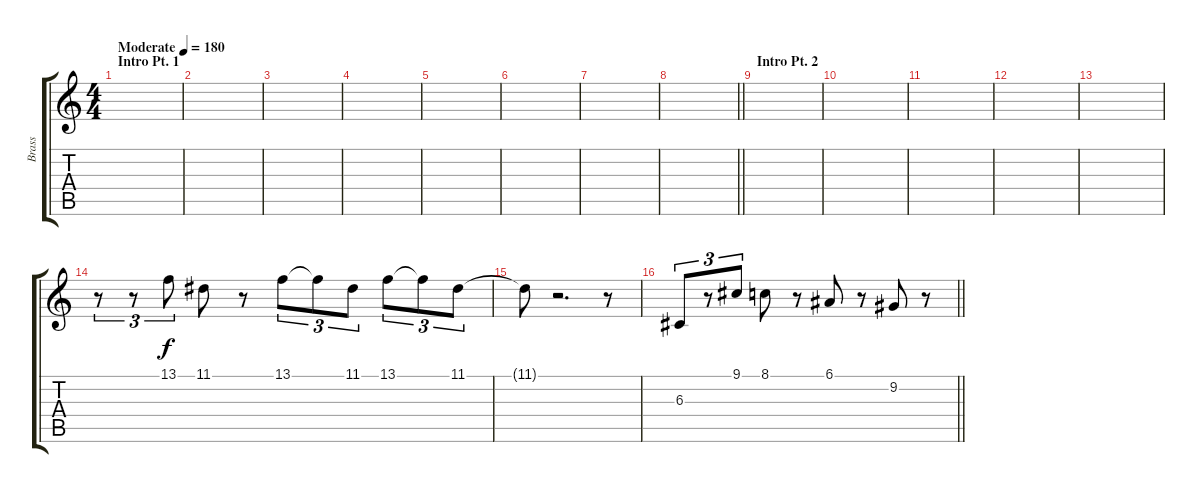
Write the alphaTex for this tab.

\track ("Brass" "Brass") {instrument brasssection}
\staff {score tabs}
\tuning (E4 B3 G3 D3 A2 E2) {hide}
\ts (4 4)
\section ("" "Intro Pt. 1")
\tempo (180 "Moderate")
\clef g2
\ks c
|
|
|
|
|
|
|
\barLineRight lightlight
|
\section ("" "Intro Pt. 2")
|
|
|
|
|
r.8{tu (3 2)} r.8{tu (3 2)} 13.1.8{tu (3 2)} 11.1.8 r.8 13.1.8{tu (3 2)} 13.1{t}.8{tu (3 2)} 11.1.8{tu (3 2)} 13.1.8{tu (3 2)} 13.1{t}.8{tu (3 2)} 11.1.8{tu (3 2)} |
11.1{t}.8 r.2{d} r.8 |
\barLineRight lightlight
6.3.8{tu (3 2)} r.8{tu (3 2)} 9.1.8{tu (3 2)} 8.1.8 r.8 6.1.8 r.8 9.2.8 r.8
